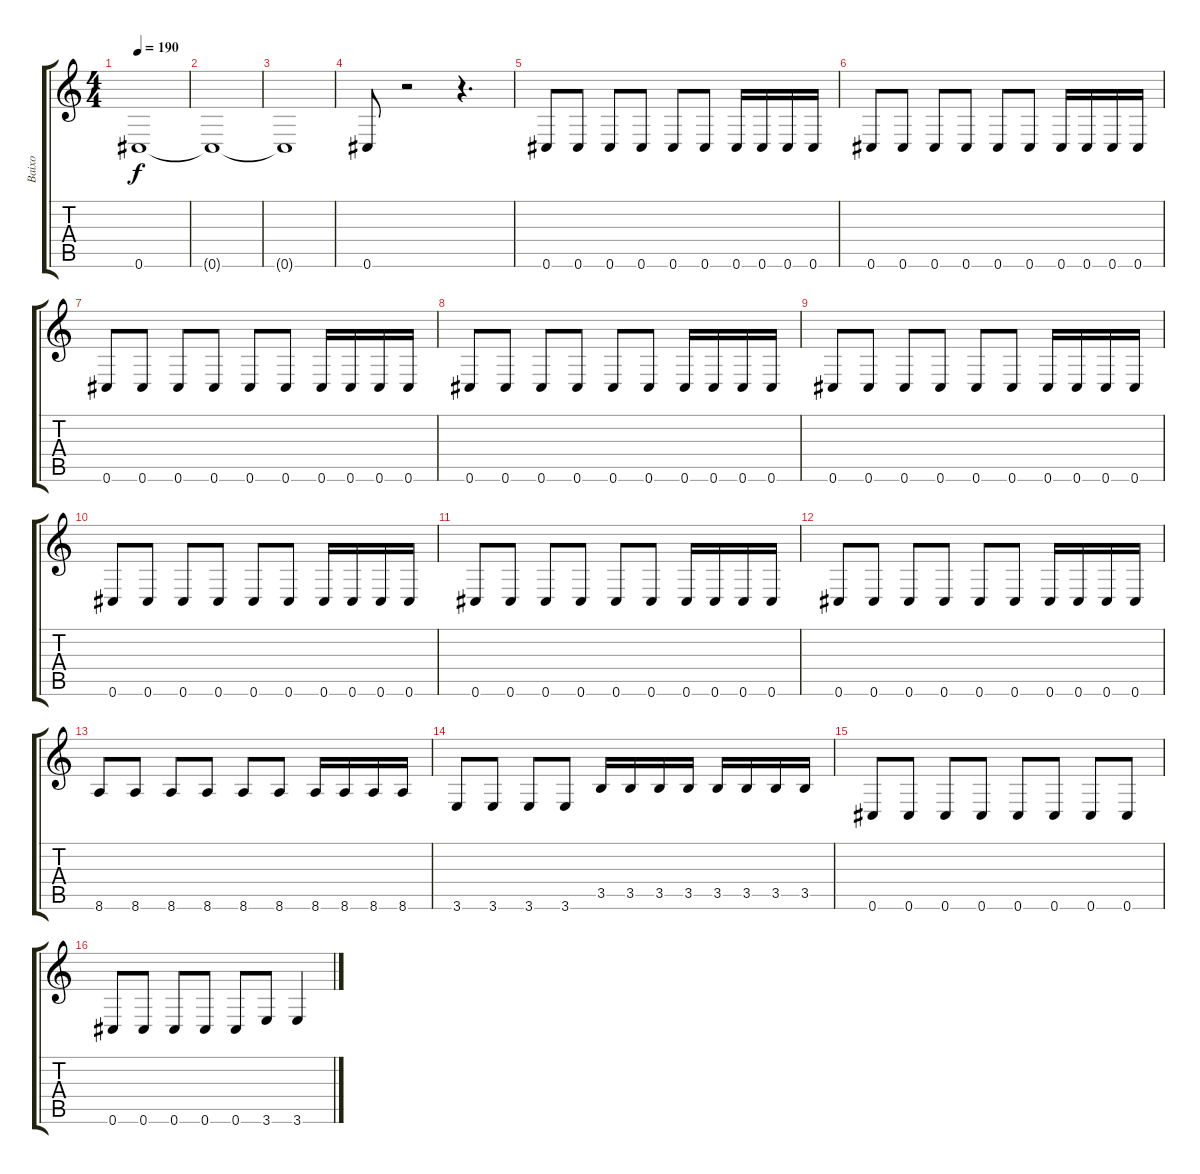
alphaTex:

\track ("Baixo" "Baixo") {instrument electricbassfinger}
\staff {score tabs}
\tuning (Eb4 Bb3 Gb3 Db3 Ab2 Db2) {hide}
\ts (4 4)
\tempo 190
\clef g2
\ks c
0.6.1{dy f} |
0.6{t}.1 |
0.6{t}.1 |
0.6.8 r.2 r.4{d} |
0.6.8 0.6.8 0.6.8 0.6.8 0.6.8 0.6.8 0.6.16 0.6.16 0.6.16 0.6.16 |
0.6.8 0.6.8 0.6.8 0.6.8 0.6.8 0.6.8 0.6.16 0.6.16 0.6.16 0.6.16 |
0.6.8 0.6.8 0.6.8 0.6.8 0.6.8 0.6.8 0.6.16 0.6.16 0.6.16 0.6.16 |
0.6.8 0.6.8 0.6.8 0.6.8 0.6.8 0.6.8 0.6.16 0.6.16 0.6.16 0.6.16 |
0.6.8 0.6.8 0.6.8 0.6.8 0.6.8 0.6.8 0.6.16 0.6.16 0.6.16 0.6.16 |
0.6.8 0.6.8 0.6.8 0.6.8 0.6.8 0.6.8 0.6.16 0.6.16 0.6.16 0.6.16 |
0.6.8 0.6.8 0.6.8 0.6.8 0.6.8 0.6.8 0.6.16 0.6.16 0.6.16 0.6.16 |
0.6.8 0.6.8 0.6.8 0.6.8 0.6.8 0.6.8 0.6.16 0.6.16 0.6.16 0.6.16 |
8.6.8 8.6.8 8.6.8 8.6.8 8.6.8 8.6.8 8.6.16 8.6.16 8.6.16 8.6.16 |
3.6.8 3.6.8 3.6.8 3.6.8 3.5.16 3.5.16 3.5.16 3.5.16 3.5.16 3.5.16 3.5.16 3.5.16 |
0.6.8 0.6.8 0.6.8 0.6.8 0.6.8 0.6.8 0.6.8 0.6.8 |
0.6.8 0.6.8 0.6.8 0.6.8 0.6.8 3.6.8 3.6.4
